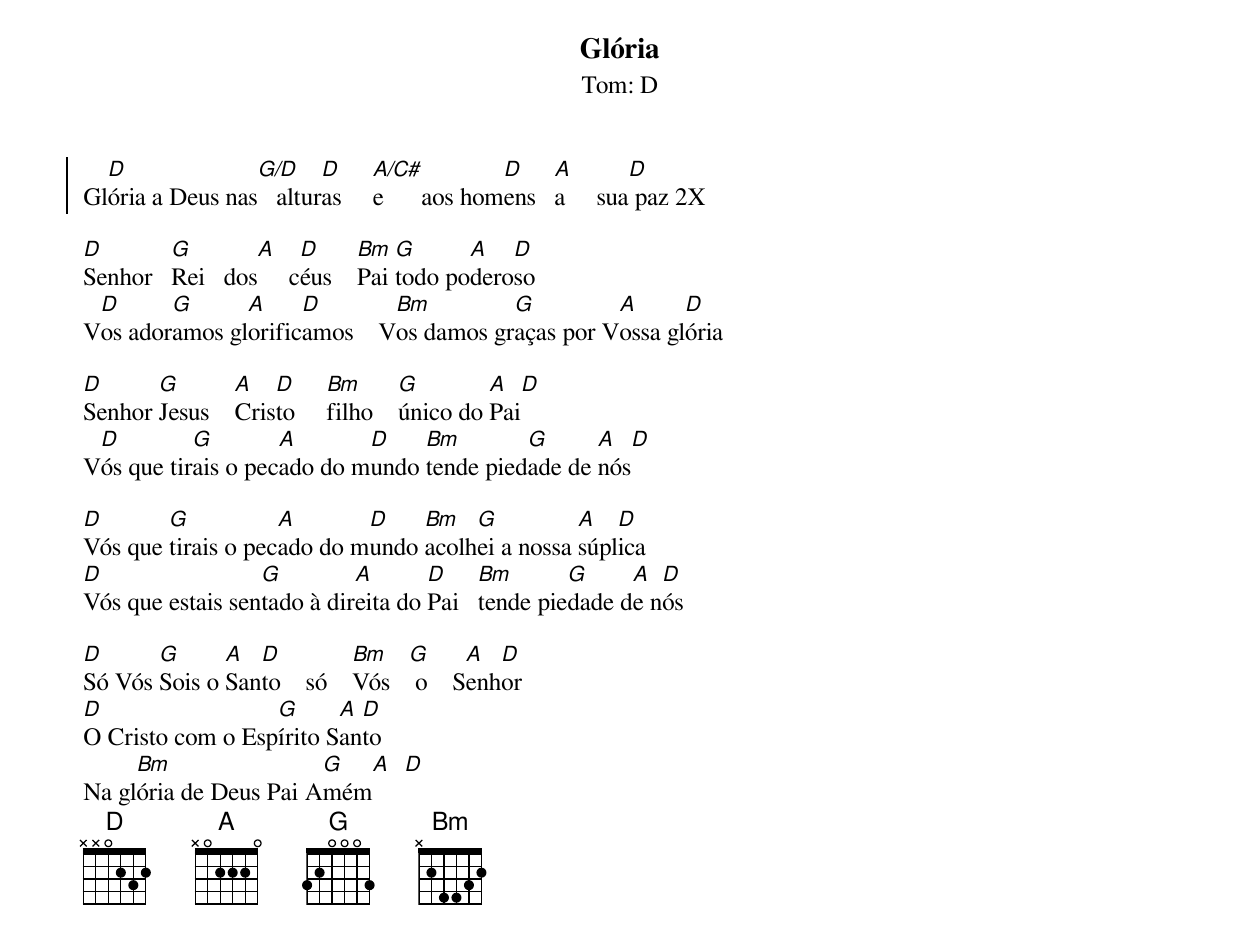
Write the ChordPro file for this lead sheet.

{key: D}
{title: Glória}
{subtitle:Tom: %{key}}
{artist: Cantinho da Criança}
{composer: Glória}

{start_of_chorus}
Gl[D]ória a Deus nas[G/D]   altur[D]as     [A/C#]e      aos hom[D]ens   [A]a     sua[D] paz 2X
{end_of_chorus}

{start_of_verse}
[D]Senhor   [G]Rei   dos[A]     c[D]éus    [Bm]Pai [G]todo po[A]dero[D]so
V[D]os ador[G]amos gl[A]orific[D]amos    V[Bm]os damos gr[G]aças por V[A]ossa gl[D]ória
{end_of_verse}

{start_of_verse}
[D]Senhor [G]Jesus    [A]Cris[D]to     [Bm]filho    [G]único do [A]Pai[D]
V[D]ós que tir[G]ais o pec[A]ado do m[D]undo [Bm]tende pied[G]ade de [A]nós[D]
{end_of_verse}

{start_of_verse}
[D]Vós que [G]tirais o pec[A]ado do m[D]undo [Bm]acolh[G]ei a nossa [A]súpl[D]ica
[D]Vós que estais sen[G]tado à dir[A]eita do [D]Pai   [Bm]tende pie[G]dade d[A]e n[D]ós
{end_of_verse}

{start_of_verse}
[D]Só Vós [G]Sois o [A]San[D]to    só    [Bm]Vós   [G] o    S[A]enh[D]or
[D]O Cristo com o Esp[G]írito S[A]an[D]to
Na gl[Bm]ória de Deus Pai A[G]mém[A]  [D]
{end_of_verse}
